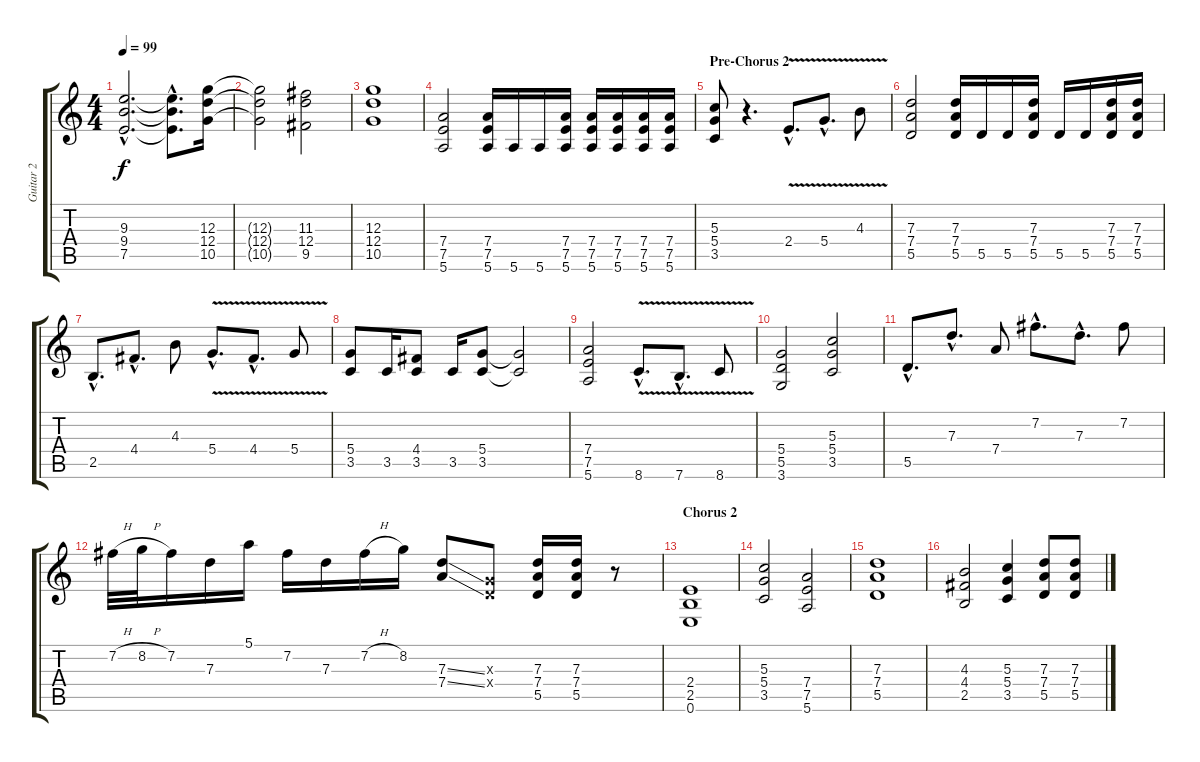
\track ("Guitar 2" "Guitar 2") {instrument distortionguitar}
\staff {score tabs}
\tuning (E4 B3 G3 D3 A2 E2) {hide}
\ts (4 4)
\tempo 99
\clef g2
\ks c
(9.3{hac} 9.4{hac} 7.5{hac}).2{d dy f} (9.3{hac t} 9.4{hac t} 7.5{hac t}).8{d} (12.3 12.4 10.5).16 |
(12.3{t} 12.4{t} 10.5{t}).2 (11.3 12.4 9.5).2 |
(12.3 12.4 10.5).1 |
(7.4 7.5 5.6).2 (7.4 7.5 5.6).16 5.6.16 5.6.16 (7.4 7.5 5.6).16 (7.4 7.5 5.6).16 (7.4 7.5 5.6).16 (7.4 7.5 5.6).16 (7.4 7.5 5.6).16 |
\section ("" "Pre-Chorus 2")
(5.3 5.4 3.5).8 r.4{d} 2.4{v hac}.8{d} 5.4{v hac}.8{d} 4.3{v}.8 |
(7.3 7.4 5.5).2 (7.3 7.4 5.5).16 5.5.16 5.5.16 (7.3 7.4 5.5).16 5.5.16 5.5.16 (7.3 7.4 5.5).16 (7.3 7.4 5.5).16 |
2.5{hac}.8{d} 4.4{hac}.8{d} 4.3.8 5.4{v hac}.8{d} 4.4{v hac}.8{d} 5.4{v}.8 |
(5.4 3.5).8 3.5.16 (4.4 3.5).8 3.5.16 (5.4 3.5).8 (5.4{t} 3.5{t}).2 |
(7.4 7.5 5.6).2 8.6{v hac}.8{d} 7.6{v hac}.8{d} 8.6{v}.8 |
(5.4 5.5 3.6).2 (5.3 5.4 3.5).2 |
5.5{hac}.8{d} 7.3{hac}.8{d} 7.4.8 7.2{hac}.8{d} 7.3{hac}.8{d} 7.2.8 |
7.2{h}.32 8.2{h}.32 7.2.16 7.3.16 5.1.16 7.2.16 7.3.16 7.2{h}.16 8.2.16 (7.3{ss} 7.4{ss}).8 (0.3{x} 0.4{x}).8 (7.3 7.4 5.5).16 (7.3 7.4 5.5).16 r.8 |
\section ("" "Chorus 2")
(2.4 2.5 0.6).1 |
(5.3 5.4 3.5).2 (7.4 7.5 5.6).2 |
(7.3 7.4 5.5).1 |
(4.3 4.4 2.5).2 (5.3 5.4 3.5).4 (7.3 7.4 5.5).8 (7.3 7.4 5.5).8
